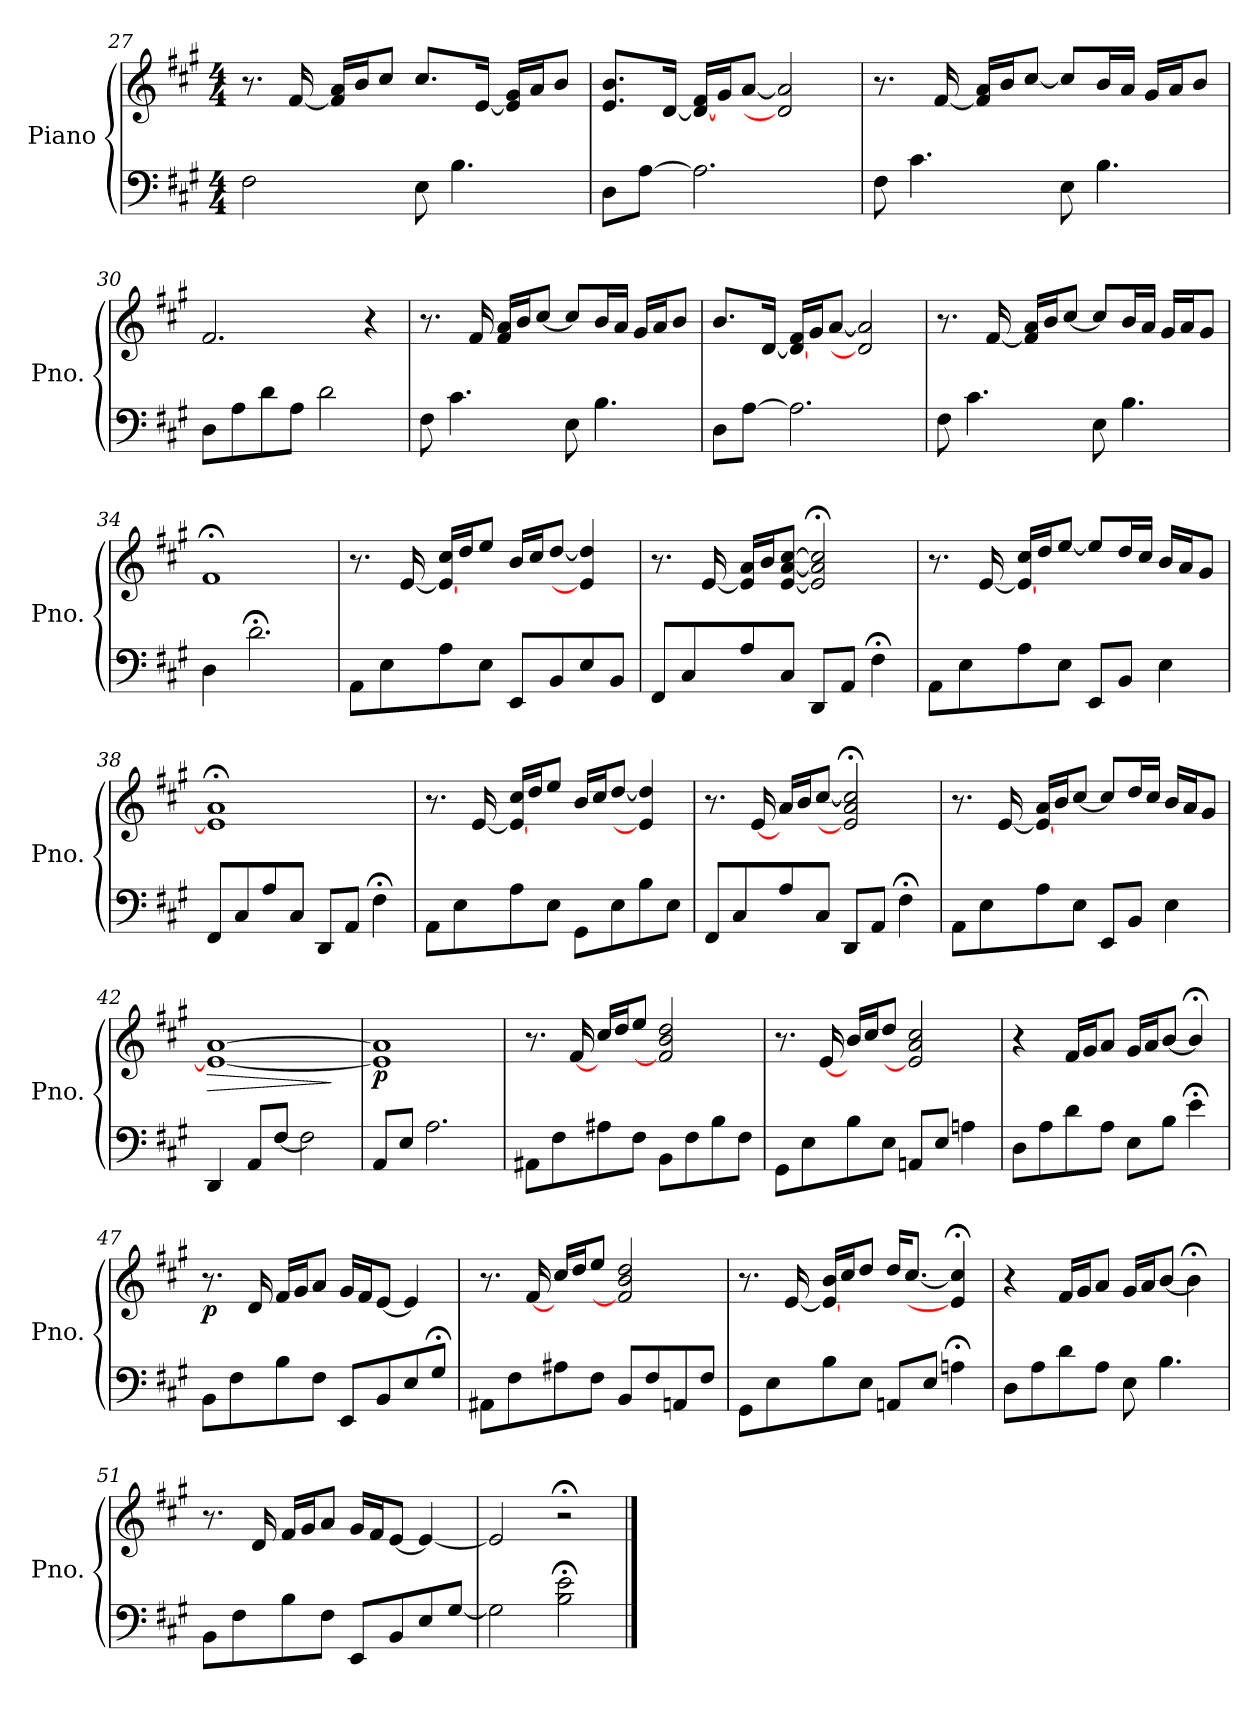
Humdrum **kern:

**kern	**kern	**dynam
*part1	*part1	*part1
*staff2	*staff1	*staff1/2
*I"Piano	*	*
*I'Pno.	*	*
!!LO:LB:g=z
*clefF4	*clefG2	*
*k[f#c#g#]	*k[f#c#g#]	*
*M4/4	*M4/4	*
=27	=27	=27
2F#\	8.r	.
.	[16f#/	.
.	16f#/] 16a/LL	.
.	16b/J	.
.	8cc#/J	.
8E\	8.cc#/L	.
4.B\	.	.
.	[16e/Jk	.
.	16e/] 16g#/LL	.
.	16a/J	.
.	8b/J	.
=28	=28	=28
8D\L	8.e/ 8.b/L	.
[8A\J	.	.
.	[16d/Jk	.
2.A\]	16d/_ 16f#/LL	.
.	16g#/J	.
.	[8a/J	.
.	2d/] 2a/]	.
=29	=29	=29
8F#\	8.r	.
4.c#\	.	.
.	[16f#/	.
.	16f#/] 16a/LL	.
.	16b/J	.
.	[8cc#/J	.
8E\	8cc#/L]	.
4.B\	16b/L	.
.	16a/JJ	.
.	16g#/LL	.
.	16a/J	.
.	8b/J	.
!!LO:LB:g=z
=30	=30	=30
8D\L	2.f#/	.
8A\	.	.
8d\	.	.
8A\J	.	.
2d\	.	.
.	4r	.
=31	=31	=31
8F#\	8.r	.
4.c#\	.	.
.	16f#/	.
.	16f#/ 16a/LL	.
.	16b/J	.
.	[8cc#/J	.
8E\	8cc#/L]	.
4.B\	16b/L	.
.	16a/JJ	.
.	16g#/LL	.
.	16a/J	.
.	8b/J	.
=32	=32	=32
8D\L	8.b/L	.
[8A\J	.	.
.	[16d/Jk	.
2.A\]	16d/_ 16f#/LL	.
.	16g#/J	.
.	[8a/J	.
.	2d/] 2a/]	.
!!LO:LB:g=z
=33	=33	=33
8F#\	8.r	.
4.c#\	.	.
.	[16f#/	.
.	16f#/] 16a/LL	.
.	16b/J	.
.	[8cc#/J	.
8E\	8cc#/L]	.
4.B\	16b/L	.
.	16a/JJ	.
.	16g#/LL	.
.	16a/J	.
.	8g#/J	.
=34	=34	=34
4D\	1f#;<	.
2.d;<\	.	.
=35	=35	=35
8AA\L	8.r	.
8E\	.	.
.	[16e/	.
8A\	16e/_ 16cc#/LL	.
.	16dd/J	.
8E\J	8ee/J	.
8EE/L	16b/LL	.
.	16cc#/J	.
8BB/	[8dd/J	.
8E/	4e/] 4dd/]	.
8BB/J	.	.
!!LO:LB:g=z
=36	=36	=36
8FF#/L	8.r	.
8C#/	.	.
.	[16e/	.
8A/	16e/] 16a/LL	.
.	16b/J	.
8C#/J	[8e/ [8a/ [8cc#/J	.
8DD/L	2e/];< 2a/];< 2cc#/];<	.
8AA/J	.	.
4F#;<\	.	.
=37	=37	=37
8AA\L	8.r	.
8E\	.	.
.	[16e/	.
8A\	16e/_ 16cc#/LL	.
.	16dd/J	.
8E\J	[8ee/J	.
8EE/L	8ee/L]	.
8BB/J	16dd/L	.
.	16cc#/JJ	.
4E\	16b/LL	.
.	16a/J	.
.	8g#/J	.
=38	=38	=38
8FF#/L	1e];< 1a;<	.
8C#/	.	.
8A/	.	.
8C#/J	.	.
8DD/L	.	.
8AA/J	.	.
4F#;<\	.	.
!!LO:PB:g=z
=39	=39	=39
8AA\L	8.r	.
8E\	.	.
.	[16e/	.
8A\	16e/_ 16cc#/LL	.
.	16dd/J	.
8E\J	8ee/J	.
8GG#\L	16b/LL	.
.	16cc#/J	.
8E\	[8dd/J	.
8B\	4e/] 4dd/]	.
8E\J	.	.
=40	=40	=40
8FF#/L	8.r	.
8C#/	.	.
.	[16e/	.
8A/	16a/LL	.
.	16b/J	.
8C#/J	[8cc#/J	.
8DD/L	2e/];< 2a/;< 2cc#/];<	.
8AA/J	.	.
4F#;<\	.	.
!!LO:LB:g=z
=41	=41	=41
8AA\L	8.r	.
8E\	.	.
.	[16e/	.
8A\	16e/_ 16a/LL	.
.	16b/J	.
8E\J	[8cc#/J	.
8EE/L	8cc#/L]	.
8BB/J	16dd/L	.
.	16cc#/JJ	.
4E\	16b/LL	.
.	16a/J	.
.	8g#/J	.
=42	=42	=42
!	!	!LO:HP:b
4DD/	1e_ [1a	>
8AA/L	.	.
[8F#/J	.	.
2F#\]	.	.
.	.	]
=43	=43	=43
!	!	!LO:DY:b
8AA/L	1e] 1a]	p
8E/J	.	.
2.A\	.	.
!!LO:LB:g=z
=44	=44	=44
8AA#X\L	8.r	.
8F#\	.	.
.	[16f#/	.
8A#X\	16cc#/LL	.
.	16dd/J	.
8F#\J	8ee/J	.
8BB\L	2f#/] 2b/ 2dd/	.
8F#\	.	.
8B\	.	.
8F#\J	.	.
=45	=45	=45
8GG#\L	8.r	.
8E\	.	.
.	[16e/	.
8B\	16b/LL	.
.	16cc#/J	.
8E\J	8dd/J	.
8AAn/L	2e/] 2a/ 2cc#/	.
8E/J	.	.
4An\	.	.
=46	=46	=46
8D\L	4r	.
8A\	.	.
8d\	16f#/LL	.
.	16g#/J	.
8A\J	8a/J	.
8E\L	16g#/LL	.
.	16a/J	.
8B\J	[8b/J	.
4e;<\	4b;</]	.
!!LO:LB:g=z
=47	=47	=47
!	!	!LO:DY:b
8BB\L	8.r	p
8F#\	.	.
.	16d/	.
8B\	16f#/LL	.
.	16g#/J	.
8F#\J	8a/J	.
8EE/L	16g#/LL	.
.	16f#/J	.
8BB/	[8e/J	.
8E/	4e/]	.
8G#;</J	.	.
=48	=48	=48
8AA#X\L	8.r	.
8F#\	.	.
.	[16f#/	.
8A#X\	16cc#/LL	.
.	16dd/J	.
8F#\J	8ee/J	.
8BB/L	2f#/] 2b/ 2dd/	.
8F#/	.	.
8AAn/	.	.
8F#/J	.	.
=49	=49	=49
8GG#\L	8.r	.
8E\	.	.
.	[16e/	.
8B\	16e/_ 16b/LL	.
.	16cc#/J	.
8E\J	8dd/J	.
8AAn/L	16dd/KL	.
.	[8.cc#/J	.
8E/J	.	.
4An;<\	4e/];< 4cc#/];<	.
!!LO:LB:g=z
=50	=50	=50
8D\L	4r	.
8A\	.	.
8d\	16f#/LL	.
.	16g#/J	.
8A\J	8a/J	.
8E\	16g#/LL	.
.	16a/J	.
4.B\	[8b/J	.
.	4b;<\]	.
=51	=51	=51
8BB\L	8.r	.
8F#\	.	.
.	16d/	.
8B\	16f#/LL	.
.	16g#/J	.
8F#\J	8a/J	.
8EE/L	16g#/LL	.
.	16f#/J	.
8BB/	[8e/J	.
8E/	4e/_	.
[8G#/J	.	.
=52	=52	=52
2G#\]	2e/]	.
2B\;< 2e\;<	2r;<	.
==	==	==
*-	*-	*-
